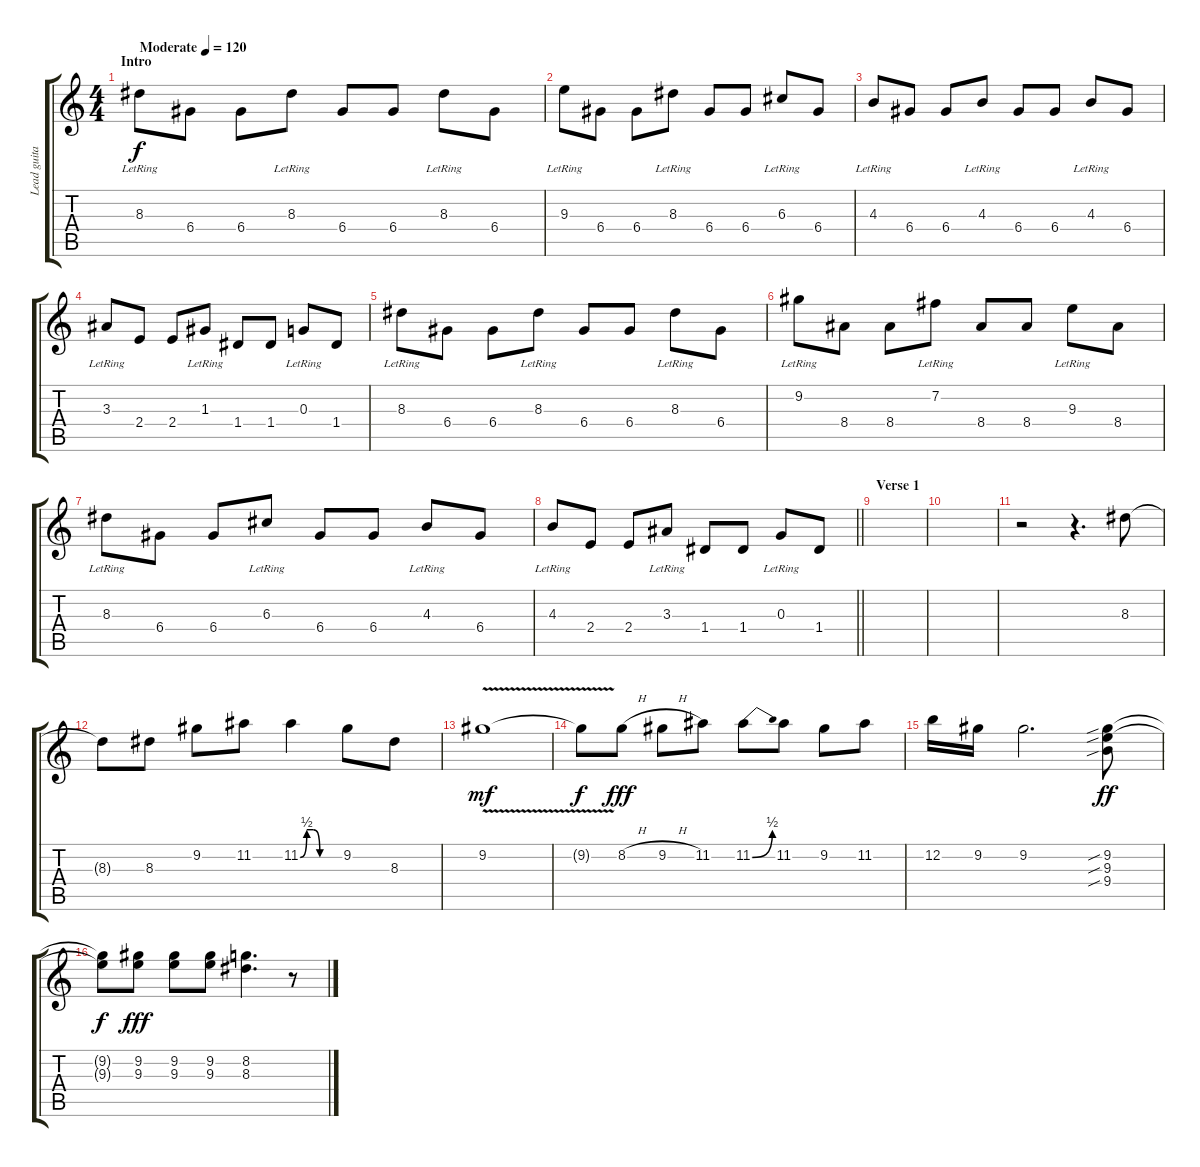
\track ("Lead guitar (Arnaud)" "Lead guita") {instrument overdrivenguitar bank 29}
\staff {score tabs}
\tuning (E4 B3 G3 D3 A2 D2) {hide}
\ts (4 4)
\section ("" "Intro")
\tempo (120 "Moderate")
\clef g2
\ks c
8.3{lr}.8{dy f instrument overdrivenguitar} 6.4.8 6.4.8 8.3{lr}.8 6.4.8 6.4.8 8.3{lr}.8 6.4.8 |
9.3{lr}.8 6.4.8 6.4.8 8.3{lr}.8 6.4.8 6.4.8 6.3{lr}.8 6.4.8 |
4.3{lr}.8 6.4.8 6.4.8 4.3{lr}.8 6.4.8 6.4.8 4.3{lr}.8 6.4.8 |
3.3{lr}.8 2.4.8 2.4.8 1.3{lr}.8 1.4.8 1.4.8 0.3{lr}.8 1.4.8 |
8.3{lr}.8 6.4.8 6.4.8 8.3{lr}.8 6.4.8 6.4.8 8.3{lr}.8 6.4.8 |
9.2{lr}.8 8.4.8 8.4.8 7.2{lr}.8 8.4.8 8.4.8 9.3{lr}.8 8.4.8 |
8.3{lr}.8 6.4.8 6.4.8 6.3{lr}.8 6.4.8 6.4.8 4.3{lr}.8 6.4.8 |
\barLineRight lightlight
4.3{lr}.8 2.4.8 2.4.8 3.3{lr}.8 1.4.8 1.4.8 0.3{lr}.8 1.4.8 |
\section ("" "Verse 1")
|
|
r.2 r.4{d} 8.3.8 |
8.3{t}.8 8.3.8 9.2.8 11.2.8 11.2{be (custom 0 0 10 2 20 2 30 0 60 0)}.4 9.2.8 8.3.8 |
9.2{v}.1{dy mf} |
9.2{t}.8{dy f} 8.2{h}.8{dy fff} 9.2{h}.8 11.2.8 11.2{be (bend 0 0 60 2)}.8 11.2.8 9.2.8 11.2.8 |
12.2.16 9.2.16 9.2.2{d} (9.2{sib} 9.3{sib} 9.4{sib}).8{dy ff} |
(9.2{t} 9.3{t}).8{dy f} (9.2 9.3).8{dy fff} (9.2 9.3).8 (9.2 9.3).8 (8.2 8.3).4{d} r.8
